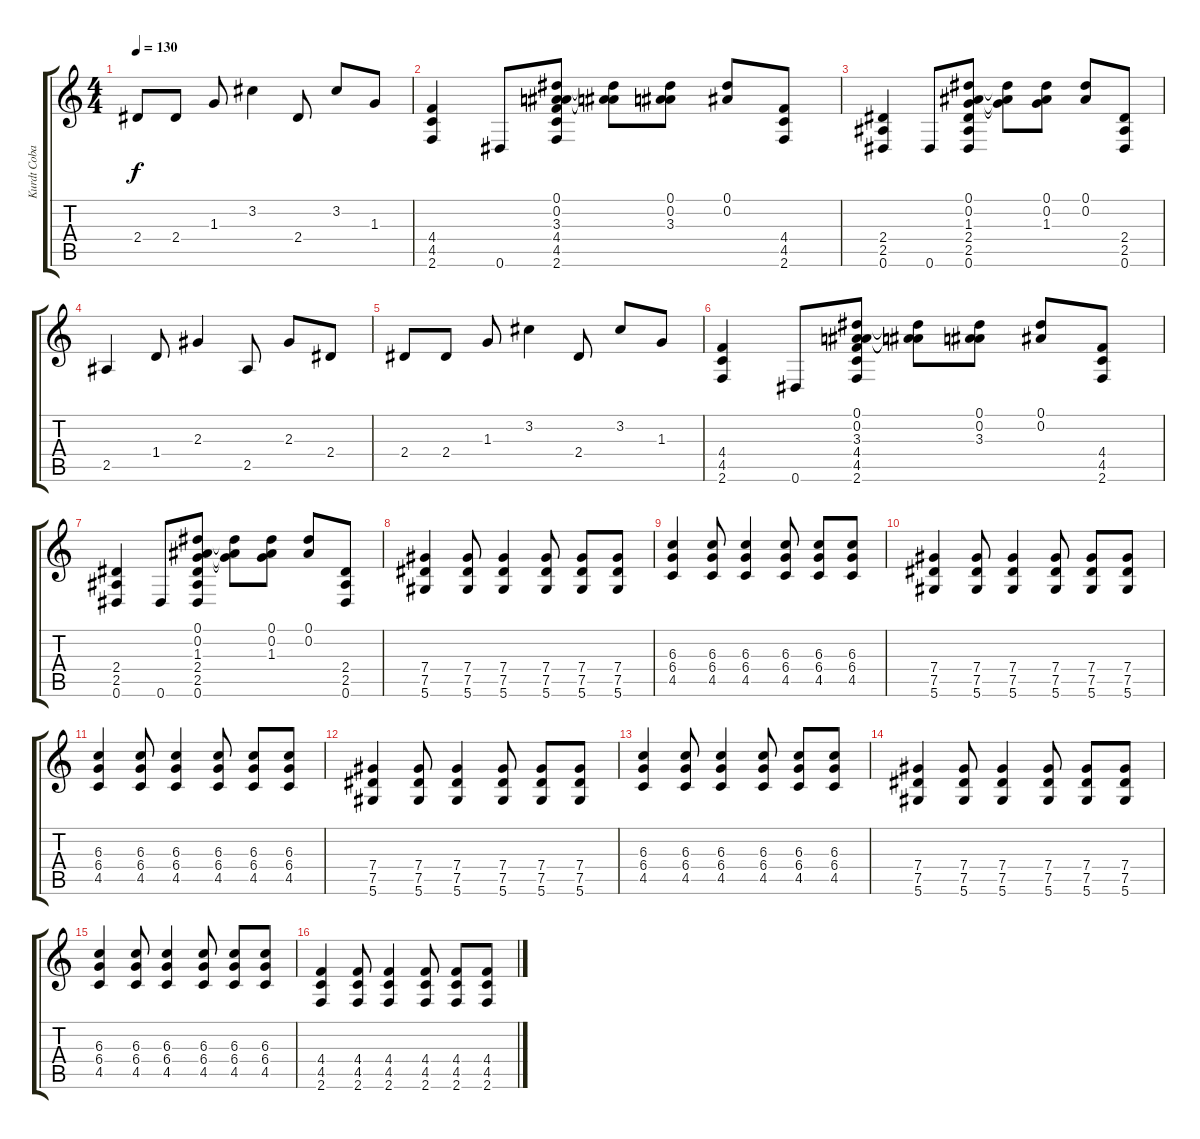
\track ("Kurdt Cobain" "Kurdt Coba") {instrument overdrivenguitar}
\staff {score tabs}
\tuning (Eb4 Bb3 Gb3 Db3 Ab2 Eb2) {hide}
\ts (4 4)
\tempo 130
\clef g2
\ks c
2.4.8{dy f} 2.4.8 1.3.8 3.2.4 2.4.8 3.2.8 1.3.8 |
(4.4 4.5 2.6).4 0.6.8 (0.1 0.2 3.3 4.4 4.5 2.6).8 (0.1{t} 0.2{t} 3.3{t}).8 (0.1 0.2 3.3).8 (0.1 0.2).8 (4.4 4.5 2.6).8 |
(2.4 2.5 0.6).4 0.6.8 (0.1 0.2 1.3 2.4 2.5 0.6).8 (0.1{t} 0.2{t} 1.3{t}).8 (0.1 0.2 1.3).8 (0.1 0.2).8 (2.4 2.5 0.6).8 |
2.5.4 1.4.8 2.3.4 2.5.8 2.3.8 2.4.8 |
2.4.8 2.4.8 1.3.8 3.2.4 2.4.8 3.2.8 1.3.8 |
(4.4 4.5 2.6).4 0.6.8 (0.1 0.2 3.3 4.4 4.5 2.6).8 (0.1{t} 0.2{t} 3.3{t}).8 (0.1 0.2 3.3).8 (0.1 0.2).8 (4.4 4.5 2.6).8 |
(2.4 2.5 0.6).4 0.6.8 (0.1 0.2 1.3 2.4 2.5 0.6).8 (0.1{t} 0.2{t} 1.3{t}).8 (0.1 0.2 1.3).8 (0.1 0.2).8 (2.4 2.5 0.6).8 |
(7.4 7.5 5.6).4 (7.4 7.5 5.6).8 (7.4 7.5 5.6).4 (7.4 7.5 5.6).8 (7.4 7.5 5.6).8 (7.4 7.5 5.6).8 |
(6.3 6.4 4.5).4 (6.3 6.4 4.5).8 (6.3 6.4 4.5).4 (6.3 6.4 4.5).8 (6.3 6.4 4.5).8 (6.3 6.4 4.5).8 |
(7.4 7.5 5.6).4 (7.4 7.5 5.6).8 (7.4 7.5 5.6).4 (7.4 7.5 5.6).8 (7.4 7.5 5.6).8 (7.4 7.5 5.6).8 |
(6.3 6.4 4.5).4 (6.3 6.4 4.5).8 (6.3 6.4 4.5).4 (6.3 6.4 4.5).8 (6.3 6.4 4.5).8 (6.3 6.4 4.5).8 |
(7.4 7.5 5.6).4 (7.4 7.5 5.6).8 (7.4 7.5 5.6).4 (7.4 7.5 5.6).8 (7.4 7.5 5.6).8 (7.4 7.5 5.6).8 |
(6.3 6.4 4.5).4 (6.3 6.4 4.5).8 (6.3 6.4 4.5).4 (6.3 6.4 4.5).8 (6.3 6.4 4.5).8 (6.3 6.4 4.5).8 |
(7.4 7.5 5.6).4 (7.4 7.5 5.6).8 (7.4 7.5 5.6).4 (7.4 7.5 5.6).8 (7.4 7.5 5.6).8 (7.4 7.5 5.6).8 |
(6.3 6.4 4.5).4 (6.3 6.4 4.5).8 (6.3 6.4 4.5).4 (6.3 6.4 4.5).8 (6.3 6.4 4.5).8 (6.3 6.4 4.5).8 |
(4.4 4.5 2.6).4 (4.4 4.5 2.6).8 (4.4 4.5 2.6).4 (4.4 4.5 2.6).8 (4.4 4.5 2.6).8 (4.4 4.5 2.6).8
